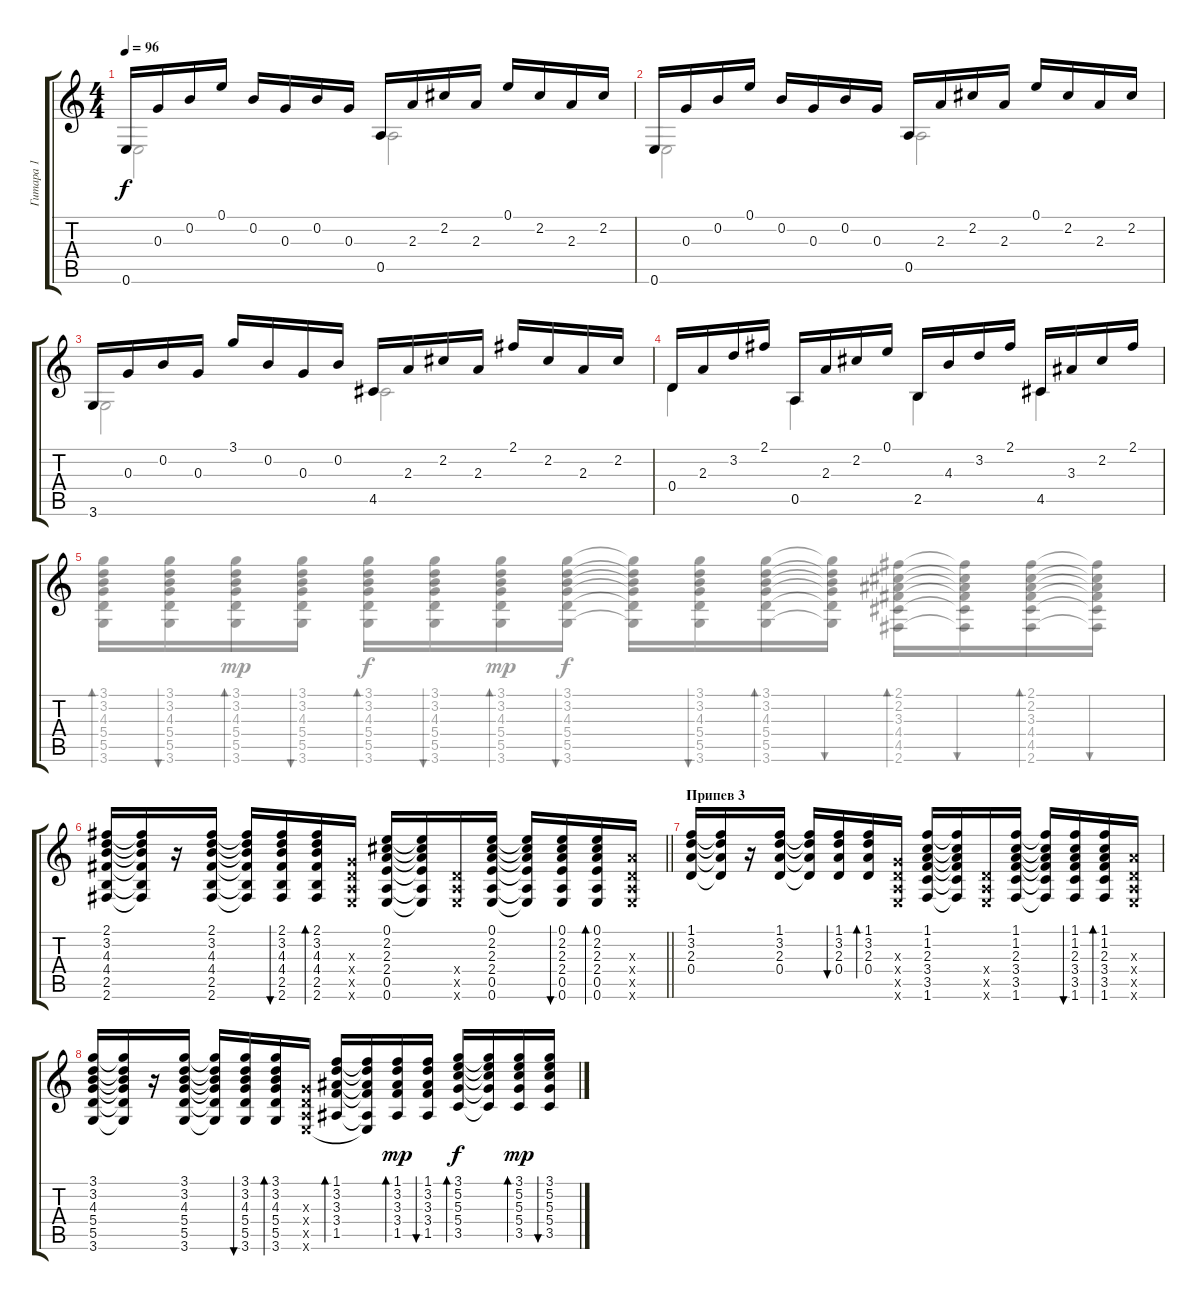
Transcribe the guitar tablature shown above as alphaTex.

\track ("Гитара 1" "Гитара 1") {instrument acousticguitarnylon}
\staff {score tabs}
\tuning (E4 B3 G3 D3 A2 E2) {hide}
\voice
\ts (4 4)
\tempo 96
\clef g2
\ks c
0.6.16{dy f} 0.3.16 0.2.16 0.1.16 0.2.16 0.3.16 0.2.16 0.3.16 0.5.16 2.3.16 2.2.16 2.3.16 0.1.16 2.2.16 2.3.16 2.2.16 |
0.6.16 0.3.16 0.2.16 0.1.16 0.2.16 0.3.16 0.2.16 0.3.16 0.5.16 2.3.16 2.2.16 2.3.16 0.1.16 2.2.16 2.3.16 2.2.16 |
3.6.16 0.3.16 0.2.16 0.3.16 3.1.16 0.2.16 0.3.16 0.2.16 4.5.16 2.3.16 2.2.16 2.3.16 2.1.16 2.2.16 2.3.16 2.2.16 |
0.4.16 2.3.16 3.2.16 2.1.16 0.5.16 2.3.16 2.2.16 0.1.16 2.5.16 4.3.16 3.2.16 2.1.16 4.5.16 3.3.16 2.2.16 2.1.16 |
|
\barLineRight lightlight
(2.1 3.2 4.3 4.4 2.5 2.6).16 (2.1{t} 3.2{t} 4.3{t} 4.4{t} 2.5{t} 2.6{t}).16 r.16 (2.1 3.2 4.3 4.4 2.5 2.6).16 (2.1{t} 3.2{t} 4.3{t} 4.4{t} 2.5{t} 2.6{t}).16 (2.1 3.2 4.3 4.4 2.5 2.6).16{bu 30} (2.1 3.2 4.3 4.4 2.5 2.6).16{bd 30} (0.3{x} 0.4{x} 0.5{x} 0.6{x}).16 (0.1 2.2 2.3 2.4 0.5 0.6).16 (0.1{t} 2.2{t} 2.3{t} 2.4{t} 0.5{t} 0.6{t}).16 (0.4{x} 0.5{x} 0.6{x}).16 (0.1 2.2 2.3 2.4 0.5 0.6).16 (0.1{t} 2.2{t} 2.3{t} 2.4{t} 0.5{t} 0.6{t}).16 (0.1 2.2 2.3 2.4 0.5 0.6).16{bu 30} (0.1 2.2 2.3 2.4 0.5 0.6).16{bd 30} (2.3{x} 0.4{x} 0.5{x} 0.6{x}).16 |
\section ("" "Припев 3")
(1.1 3.2 2.3 0.4).16 (1.1{t} 3.2{t} 2.3{t} 0.4{t}).16 r.16 (1.1 3.2 2.3 0.4).16 (1.1{t} 3.2{t} 2.3{t} 0.4{t}).16 (1.1 3.2 2.3 0.4).16{bu 30} (1.1 3.2 2.3 0.4).16{bd 30} (0.3{x} 0.4{x} 0.5{x} 0.6{x}).16 (1.1 1.2 2.3 3.4 3.5 1.6).16 (1.1{t} 1.2{t} 2.3{t} 3.4{t} 3.5{t} 1.6{t}).16 (0.4{x} 0.5{x} 0.6{x}).16 (1.1 1.2 2.3 3.4 3.5 1.6).16 (1.1{t} 1.2{t} 2.3{t} 3.4{t} 3.5{t} 1.6{t}).16 (1.1 1.2 2.3 3.4 3.5 1.6).16{bu 30} (1.1 1.2 2.3 3.4 3.5 1.6).16{bd 30} (2.3{x} 0.4{x} 0.5{x} 0.6{x}).16 |
(3.1 3.2 4.3 5.4 5.5 3.6).16 (3.1{t} 3.2{t} 4.3{t} 5.4{t} 5.5{t} 3.6{t}).16 r.16 (3.1 3.2 4.3 5.4 5.5 3.6).16 (3.1{t} 3.2{t} 4.3{t} 5.4{t} 5.5{t} 3.6{t}).16 (3.1 3.2 4.3 5.4 5.5 3.6).16{bu 30} (3.1 3.2 4.3 5.4 5.5 3.6).16{bd 30} (0.3{x} 0.4{x} 0.5{x} 0.6{x}).16 (1.1 3.2 3.3 3.4 1.5).16{bd 30} (1.1{t} 3.2{t} 3.3{t} 3.4{t} 1.5{t} 0.6{t}).16 (1.1 3.2 3.3 3.4 1.5).16{bd 30 dy mp} (1.1 3.2 3.3 3.4 1.5).16{bu 30} (3.1 5.2 5.3 5.4 3.5).16{bd 30 dy f} (3.1{t} 5.2{t} 5.3{t} 5.4{t} 3.5{t}).16 (3.1 5.2 5.3 5.4 3.5).16{bd 30 dy mp} (3.1 5.2 5.3 5.4 3.5).16{bu 30}
\voice
\clef g2
\ottava regular
\simile none
\ks c
0.6.2{dy f} 0.5.2 |
0.6.2 0.5.2 |
3.6.2 4.5.2 |
0.4.4 0.5.4 2.5.4 4.5.4 |
(3.1 3.2 4.3 5.4 5.5 3.6).16{bd 30} (3.1 3.2 4.3 5.4 5.5 3.6).16{bu 30} (3.1 3.2 4.3 5.4 5.5 3.6).16{bd 30 dy mp} (3.1 3.2 4.3 5.4 5.5 3.6).16{bu 30} (3.1 3.2 4.3 5.4 5.5 3.6).16{bd 30 dy f} (3.1 3.2 4.3 5.4 5.5 3.6).16{bu 30} (3.1 3.2 4.3 5.4 5.5 3.6).16{bd 30 dy mp} (3.1 3.2 4.3 5.4 5.5 3.6).16{bu 30 dy f} (3.1{t} 3.2{t} 4.3{t} 5.4{t} 5.5{t} 3.6{t}).16 (3.1 3.2 4.3 5.4 5.5 3.6).16{bu 30} (3.1 3.2 4.3 5.4 5.5 3.6).16{bd 30} (3.1{t} 3.2{t} 4.3{t} 5.4{t} 5.5{t} 3.6{t}).16{bu 30} (2.1 2.2 3.3 4.4 4.5 2.6).16{bd 30} (2.1{t} 2.2{t} 3.3{t} 4.4{t} 4.5{t} 2.6{t}).16{bu 30} (2.1 2.2 3.3 4.4 4.5 2.6).16{bd 30} (2.1{t} 2.2{t} 3.3{t} 4.4{t} 4.5{t} 2.6{t}).16{bu 30} |
\barLineRight lightlight
|
|
